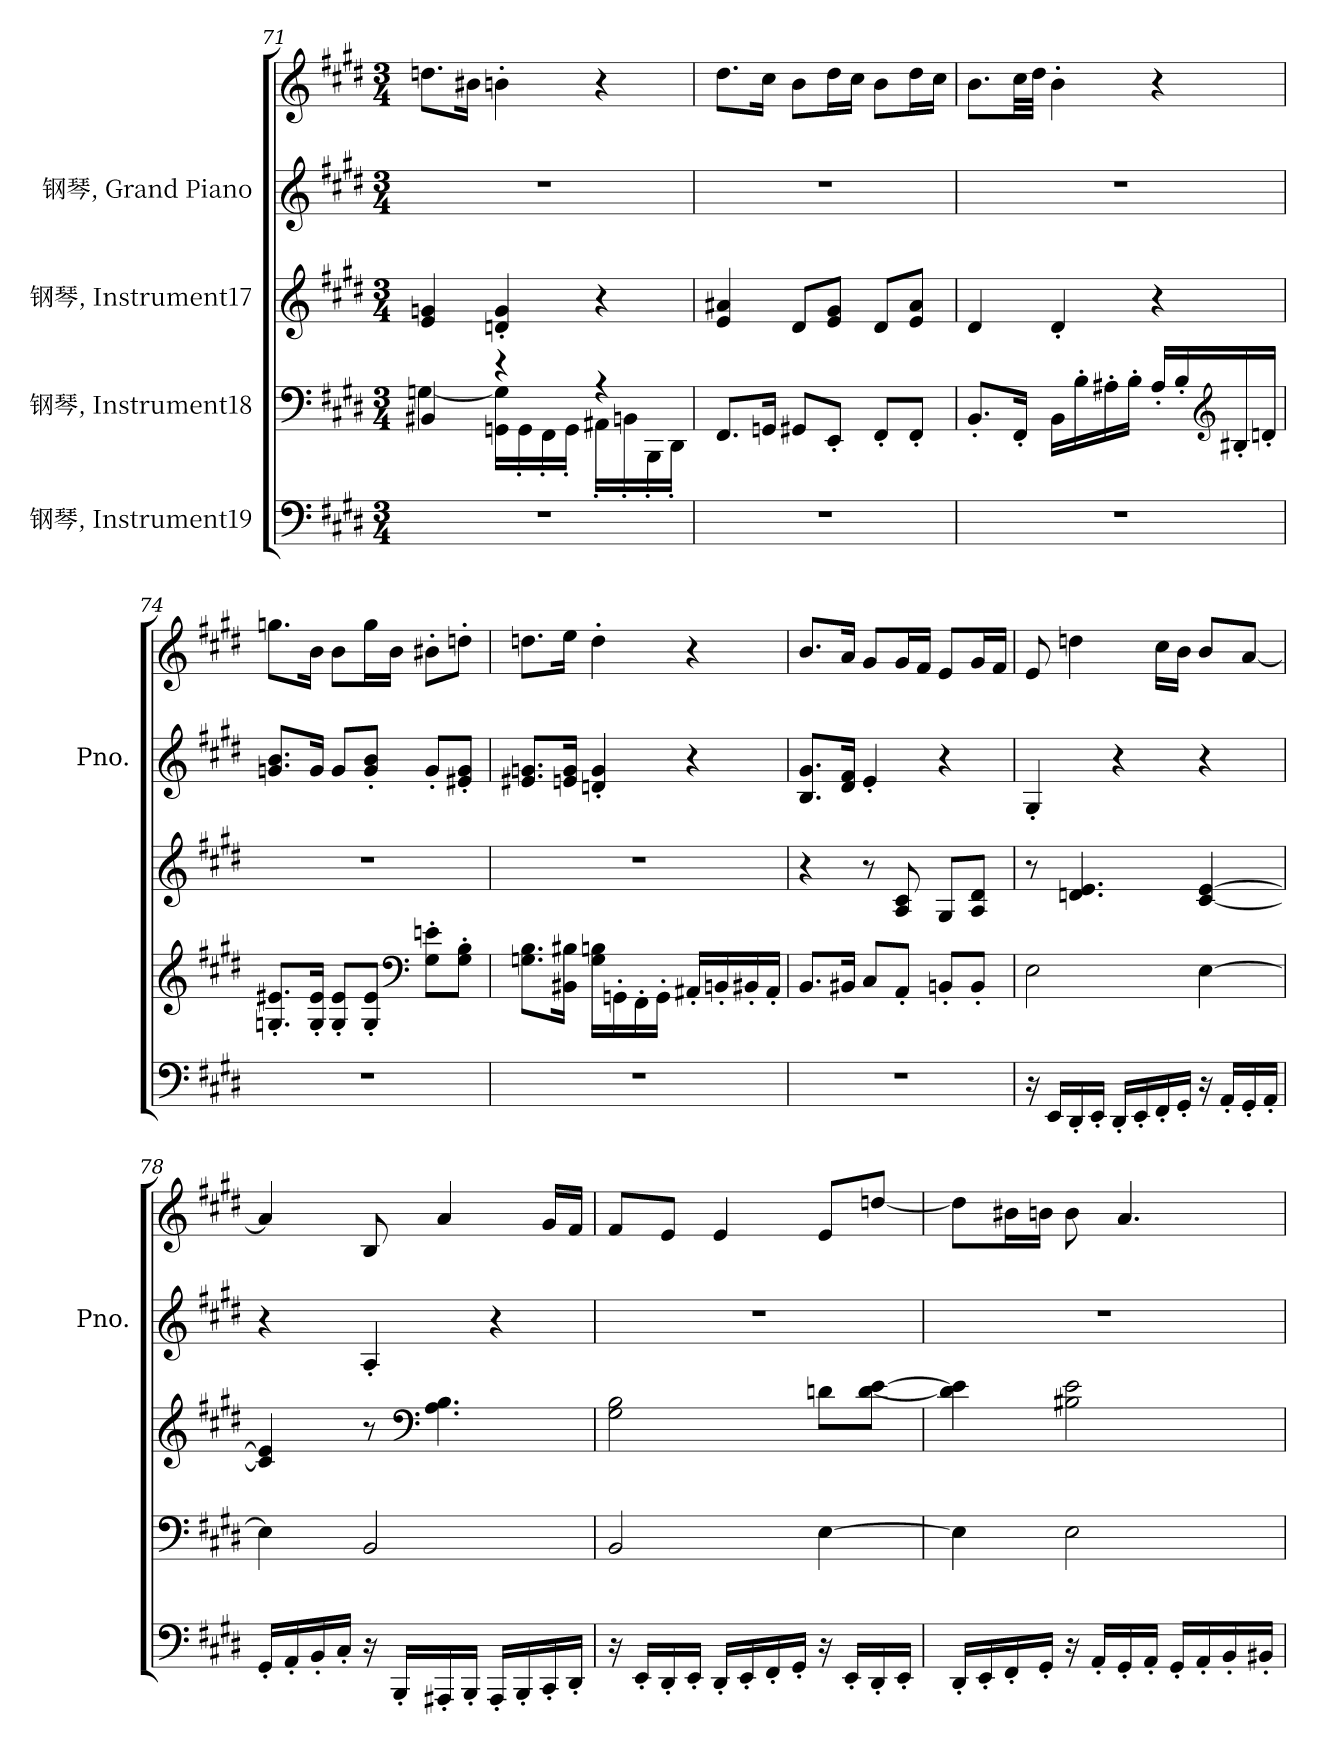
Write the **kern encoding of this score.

**kern	**kern	**kern	**kern	**kern
*part4	*part3	*part2	*part1	*part1
*staff5	*staff4	*staff3	*staff2	*staff1
*I"钢琴, Instrument19	*I"钢琴, Instrument18	*I"钢琴, Instrument17	*I"钢琴, Grand Piano	*
*	*	*	*I'Pno.	*
*clefF4	*clefF4	*clefG2	*clefG2	*clefG2
*k[f#c#g#d#]	*k[f#c#g#d#]	*k[f#c#g#d#]	*k[f#c#g#d#]	*k[f#c#g#d#]
*M3/4	*M3/4	*M3/4	*M3/4	*M3/4
=71	=71	=71	=71	=71
*	*^	*	*	*
2.r	4BB#X/	[4Gn\	4e/ 4gn/	2.r	8.ddn\L
.	.	.	.	.	16b#X\Jk
.	4r	16GGn\ 16G\]LL	4dn/' 4g/'	.	4bn'\
.	.	16GG'\	.	.	.
.	.	16FF#'\	.	.	.
.	.	16GG'\JJ	.	.	.
.	4r	16AA#X'\LL	4r	.	4r
.	.	16BBn'\	.	.	.
.	.	16BBB'\	.	.	.
.	.	16DD#'\JJ	.	.	.
*	*v	*v	*	*	*
=72	=72	=72	=72	=72
2.r	8.FF#/L	4e/ 4a#X/	2.r	8.dd#\L
.	16GGn/Jk	.	.	16cc#\Jk
.	8GG#X/L	8d#/L	.	8b\L
.	8EE'/J	8e/ 8g#/J	.	16dd#\L
.	.	.	.	16cc#\JJ
.	8FF#'/L	8d#/L	.	8b\L
.	8FF#'/J	8e/ 8a#/J	.	16dd#\L
.	.	.	.	16cc#\JJ
!!LO:LB:g=z
=73	=73	=73	=73	=73
2.r	8.BB'/L	4d#/	2.r	8.b\L
.	16FF#'/Jk	.	.	32cc#\LL
.	.	.	.	32dd#\JJJ
.	16BB\LL	4d#'/	.	4b'\
.	16B'\	.	.	.
.	16A#X'\	.	.	.
.	16B'\JJ	.	.	.
.	16A#'/LL	4r	.	4r
.	16B'/	.	.	.
*	*clefG2	*	*	*
.	16B#X'/	.	.	.
.	16dn'/JJ	.	.	.
=74	=74	=74	=74	=74
2.r	8.Gn/' 8.e#X/'L	2.r	8.gn/ 8.b/L	8.ggn\L
.	16G/' 16e#/'Jk	.	16g/Jk	16b\Jk
.	8G/' 8e#/'L	.	8g/L	8b\L
.	8G/' 8e#/'J	.	8g/' 8b/'J	16gg\L
.	.	.	.	16b\JJ
*	*clefF4	*	*	*
.	8G\' 8en\'L	.	8g'/L	8b#X'\L
.	8G\' 8B\'J	.	8e#X/' 8g/'J	8ddn'\J
!!LO:PB:g=z
=75	=75	=75	=75	=75
2.r	8.Gn\ 8.B\L	2.r	8.e#X/ 8.gn/L	8.ddn\L
.	16BB#X\ 16B#X\Jk	.	16en/ 16g/Jk	16ee\Jk
.	16G\ 16Bn\LL	.	4dn/' 4g/'	4dd'\
.	16GGn'\	.	.	.
.	16FF#'\	.	.	.
.	16GG'\JJ	.	.	.
.	16AA#X'/LL	.	4r	4r
.	16BBn'/	.	.	.
.	16BB#X'/	.	.	.
.	16AA#'/JJ	.	.	.
=76	=76	=76	=76	=76
2.r	8.BB/L	4r	8.B/ 8.g#/L	8.b/L
.	16BB#X/Jk	.	16d#/ 16f#/Jk	16a/Jk
.	8C#/L	8r	4e'/	8g#/L
.	8AA'/J	8A/ 8c#/	.	16g#/L
.	.	.	.	16f#/JJ
.	8BBn'/L	8G#/L	4r	8e/L
.	8BB'/J	8A/ 8d#/J	.	16g#/L
.	.	.	.	16f#/JJ
=77	=77	=77	=77	=77
16r	2E\	8r	4G#'/	8e/
16EE/LL	.	.	.	.
16DD#'/	.	4.dn/ 4.e/	.	4ddn\
16EE'/JJ	.	.	.	.
16DD#'/LL	.	.	4r	.
16EE'/	.	.	.	.
16FF#'/	.	.	.	16cc#\LL
16GG#'/JJ	.	.	.	16b\JJ
16r	[4E\	[4c#/ [4e/	4r	8b/L
16AA'/LL	.	.	.	.
16GG#'/	.	.	.	[8a/J
16AA'/JJ	.	.	.	.
!!LO:LB:g=z
=78	=78	=78	=78	=78
16GG#'/LL	4E\]	4c#/] 4e/]	4r	4a/]
16AA'/	.	.	.	.
16BB'/	.	.	.	.
16C#'/JJ	.	.	.	.
16r	2BB/	8r	4A'/	8B/
16BBB'/LL	.	.	.	.
*	*	*clefF4	*	*
16AAA#X'/	.	4.A\ 4.B\	.	4a/
16BBB'/JJ	.	.	.	.
16AAA#'/LL	.	.	4r	.
16BBB'/	.	.	.	.
16CC#'/	.	.	.	16g#/LL
16DD#'/JJ	.	.	.	16f#/JJ
=79	=79	=79	=79	=79
16r	2BB/	2G#\ 2B\	2.r	8f#/L
16EE'/LL	.	.	.	.
16DD#'/	.	.	.	8e/J
16EE'/JJ	.	.	.	.
16DD#'/LL	.	.	.	4e/
16EE'/	.	.	.	.
16FF#'/	.	.	.	.
16GG#'/JJ	.	.	.	.
16r	[4E\	8dn\L	.	8e/L
16EE'/LL	.	.	.	.
16DD#'/	.	[8d\ [8e\J	.	[8ddn/J
16EE'/JJ	.	.	.	.
!!LO:PB:g=z
=80	=80	=80	=80	=80
16DD#'/LL	4E\]	4d\] 4e\]	2.r	8dd\L]
16EE'/	.	.	.	.
16FF#'/	.	.	.	16b#X\L
16GG#'/JJ	.	.	.	16bn\JJ
16r	2E\	2B#X\ 2e\	.	8b\
16AA'/LL	.	.	.	.
16GG#'/	.	.	.	4.a/
16AA'/JJ	.	.	.	.
16GG#'/LL	.	.	.	.
16AA'/	.	.	.	.
16BB'/	.	.	.	.
16BB#X'/JJ	.	.	.	.
=	=	=	=	=
*-	*-	*-	*-	*-
